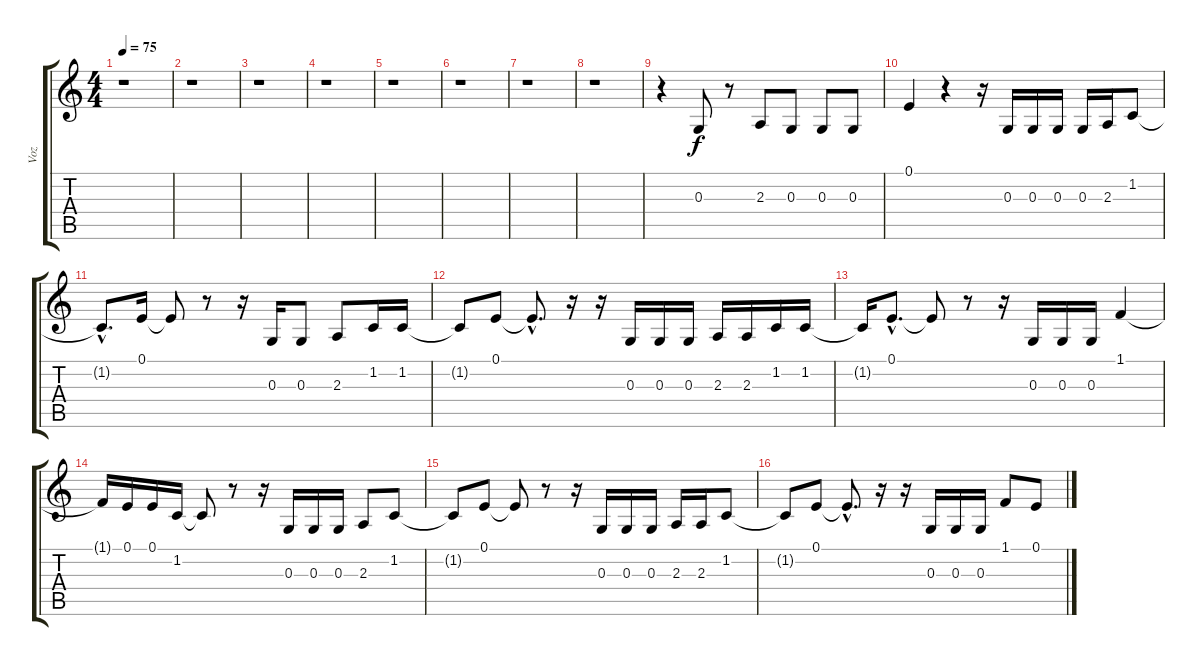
\track ("Voz" "Voz") {instrument drawbarorgan}
\staff {score tabs}
\tuning (E4 B3 G3 D3 A2 E2) {hide}
\ts (4 4)
\tempo 75
\clef g2
\ks c
r.1{dy f} |
r.1 |
r.1 |
r.1 |
r.1 |
r.1 |
r.1 |
r.1 |
r.4 0.3.8 r.8 2.3.8 0.3.8 0.3.8 0.3.8 |
0.1.4 r.4 r.16 0.3.16 0.3.16 0.3.16 0.3.16 2.3.16 1.2.8 |
1.2{hac t}.8{d} 0.1.16 0.1{t}.8 r.8 r.16 0.3.16 0.3.8 2.3.8 1.2.16 1.2.16 |
1.2{t}.8 0.1.8 0.1{hac t}.8{d} r.16 r.16 0.3.16 0.3.16 0.3.16 2.3.16 2.3.16 1.2.16 1.2.16 |
1.2{t}.16 0.1{hac}.8{d} 0.1{t}.8 r.8 r.16 0.3.16 0.3.16 0.3.16 1.1.4 |
1.1{t}.16 0.1.16 0.1.16 1.2.16 1.2{t}.8 r.8 r.16 0.3.16 0.3.16 0.3.16 2.3.8 1.2.8 |
1.2{t}.8 0.1.8 0.1{t}.8 r.8 r.16 0.3.16 0.3.16 0.3.16 2.3.16 2.3.16 1.2.8 |
1.2{t}.8 0.1.8 0.1{hac t}.8{d} r.16 r.16 0.3.16 0.3.16 0.3.16 1.1.8 0.1.8
